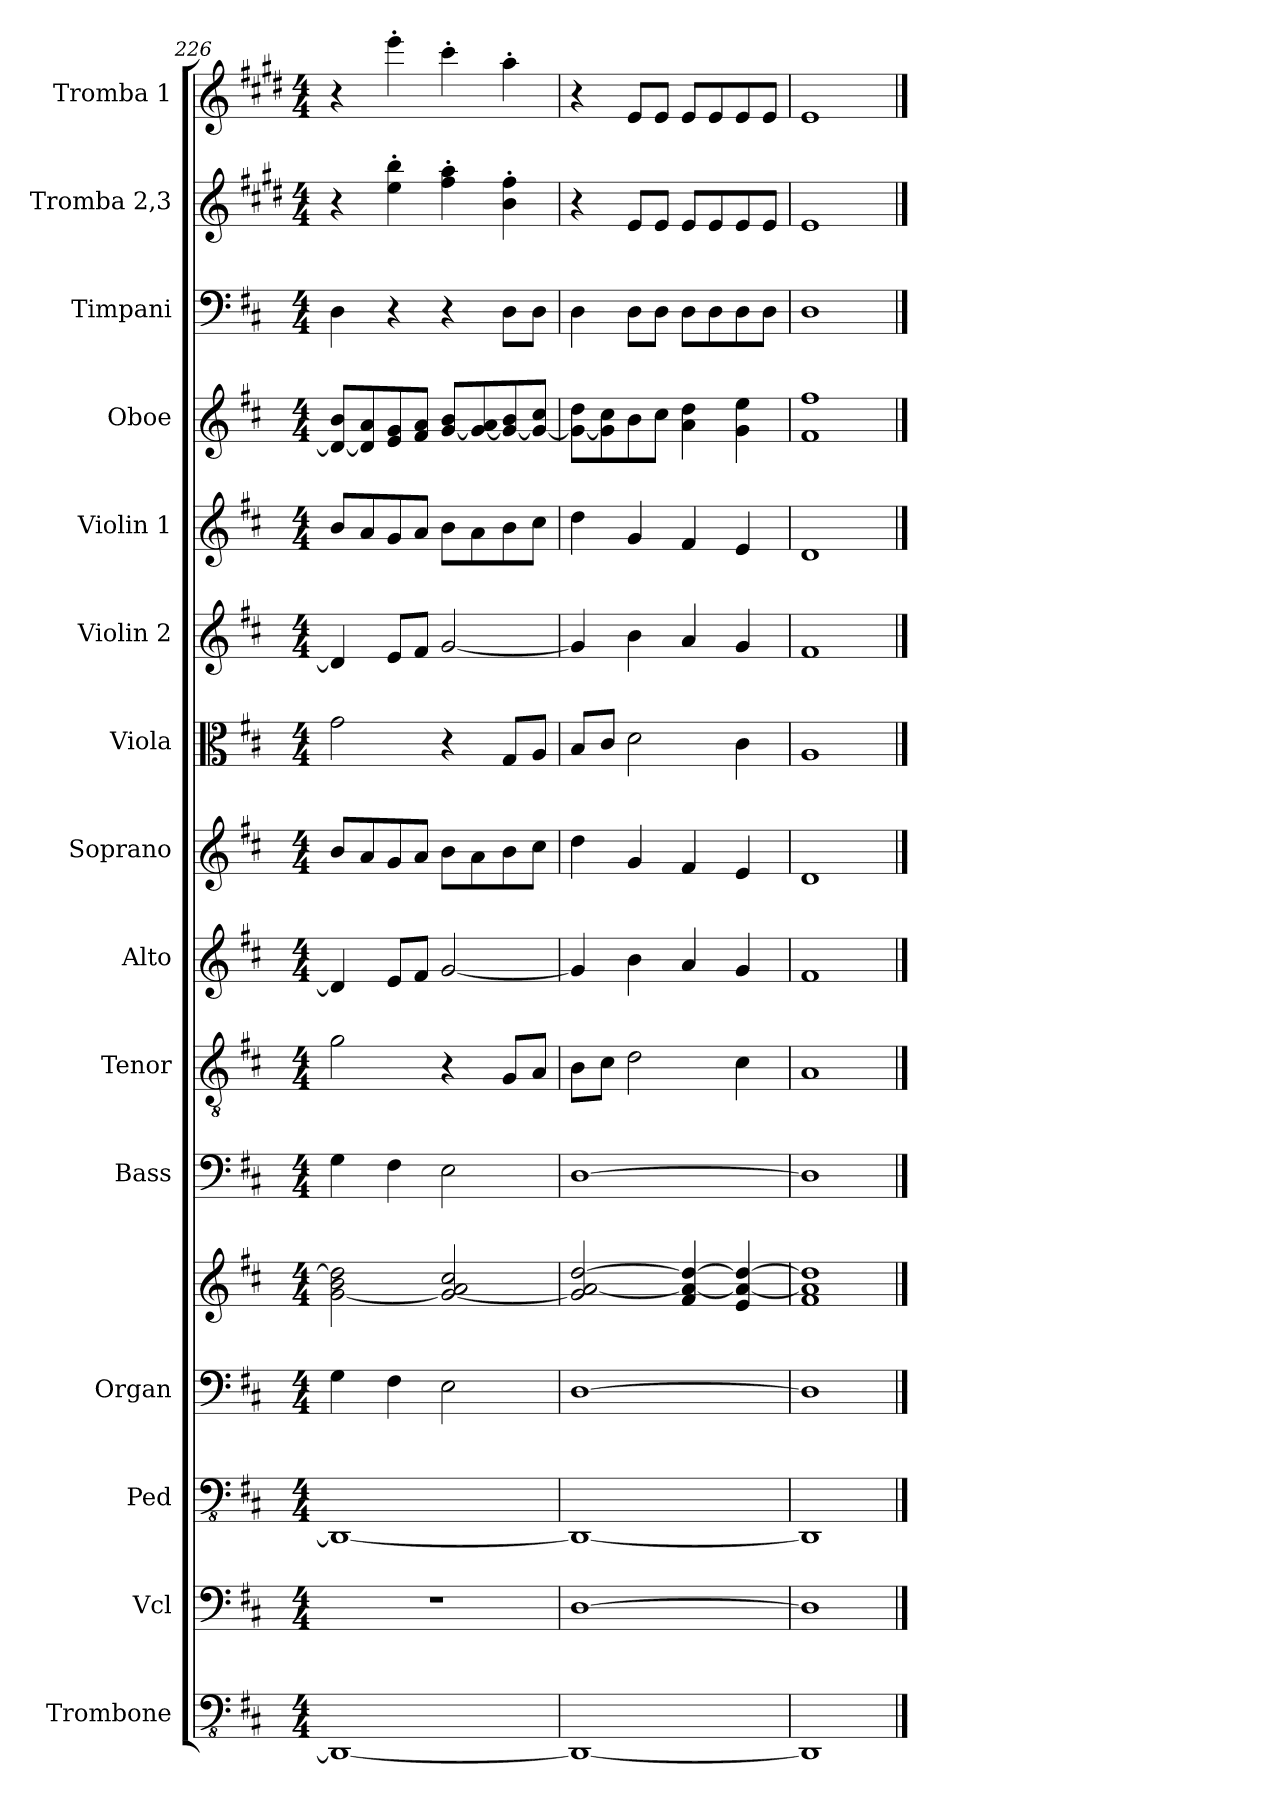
**kern	**kern	**kern	**kern	**kern	**kern	**kern	**kern	**kern	**kern	**kern	**kern	**kern	**kern	**kern	**kern
*part15	*part14	*part13	*part12	*part12	*part11	*part10	*part9	*part8	*part7	*part6	*part5	*part4	*part3	*part2	*part1
*staff16	*staff15	*staff14	*staff13	*staff12	*staff11	*staff10	*staff9	*staff8	*staff7	*staff6	*staff5	*staff4	*staff3	*staff2	*staff1
*I"Trombone	*I"Vcl	*I"Ped	*I"Organ	*	*I"Bass	*I"Tenor	*I"Alto	*I"Soprano	*I"Viola	*I"Violin 2	*I"Violin 1	*I"Oboe	*I"Timpani	*I"Tromba 2,3	*I"Tromba 1
*I'Trb	*	*	*	*	*	*	*	*	*	*	*	*I'Ob	*I'Timp	*	*
!!LO:PB:g=z
*clefFv4	*clefF4	*clefFv4	*clefF4	*clefG2	*clefF4	*clefGv2	*clefG2	*clefG2	*clefC3	*clefG2	*clefG2	*clefG2	*clefF4	*clefG2	*clefG2
*	*	*	*	*	*	*	*	*	*	*	*	*	*	*ITrd1c2	*ITrd1c2
*k[f#c#]	*k[f#c#]	*k[f#c#]	*k[f#c#]	*k[f#c#]	*k[f#c#]	*k[f#c#]	*k[f#c#]	*k[f#c#]	*k[f#c#]	*k[f#c#]	*k[f#c#]	*k[f#c#]	*k[f#c#]	*k[f#c#]	*k[f#c#]
*M4/4	*M4/4	*M4/4	*M4/4	*M4/4	*M4/4	*M4/4	*M4/4	*M4/4	*M4/4	*M4/4	*M4/4	*M4/4	*M4/4	*M4/4	*M4/4
=226	=226	=226	=226	=226	=226	=226	=226	=226	=226	=226	=226	=226	=226	=226	=226
1DDD_	1r	1DDD_	4G\	[2g\ 2b\ 2dd\]	4G\	2g\	4d/]	8b/L	2g\	4d/]	8b/L	8d/_ 8b/L	4D\	4r	4r
.	.	.	.	.	.	.	.	8a/	.	.	8a/	8d/] 8a/	.	.	.
.	.	.	4F#\	.	4F#\	.	8e/L	8g/	.	8e/L	8g/	8e/ 8g/	4r	4dd\' 4aa\'	4ddd'\
.	.	.	.	.	.	.	8f#/J	8a/J	.	8f#/J	8a/J	8f#/ 8a/J	.	.	.
.	.	.	2E\	2g/_ 2a/ 2cc#/	2E\	4r	[2g/	8b\L	4r	[2g/	8b\L	[8g/ 8b/L	4r	4ee\' 4gg\'	4bb'\
.	.	.	.	.	.	.	.	8a\	.	.	8a\	8g/_ 8a/	.	.	.
.	.	.	.	.	.	8G/L	.	8b\	8G/L	.	8b\	8g/_ 8b/	8D\L	4a\' 4ee\'	4gg'\
.	.	.	.	.	.	8A/J	.	8cc#\J	8A/J	.	8cc#\J	8g/_ 8cc#/J	8D\J	.	.
=227	=227	=227	=227	=227	=227	=227	=227	=227	=227	=227	=227	=227	=227	=227	=227
1DDD_	[1D	1DDD_	[1D	2g/] [2a/ [2dd/	[1D	8B\L	4g/]	4dd\	8B/L	4g/]	4dd\	8g\_ 8dd\L	4D\	4r	4r
.	.	.	.	.	.	8c#\J	.	.	8c#/J	.	.	8g\] 8cc#\	.	.	.
.	.	.	.	.	.	2d\	4b\	4g/	2d\	4b\	4g/	8b\	8D\L	8d/L	8d/L
.	.	.	.	.	.	.	.	.	.	.	.	8cc#\J	8D\J	8d/J	8d/J
.	.	.	.	4f#/ 4a/_ 4dd/_	.	.	4a/	4f#/	.	4a/	4f#/	4a\ 4dd\	8D\L	8d/L	8d/L
.	.	.	.	.	.	.	.	.	.	.	.	.	8D\	8d/	8d/
.	.	.	.	4e/ 4a/_ 4dd/_	.	4c#\	4g/	4e/	4c#\	4g/	4e/	4g\ 4ee\	8D\	8d/	8d/
.	.	.	.	.	.	.	.	.	.	.	.	.	8D\J	8d/J	8d/J
=228	=228	=228	=228	=228	=228	=228	=228	=228	=228	=228	=228	=228	=228	=228	=228
1DDD]	1D]	1DDD]	1D]	1f# 1a] 1dd]	1D]	1A	1f#	1d	1A	1f#	1d	1f# 1ff#	1D	1d	1d
==	==	==	==	==	==	==	==	==	==	==	==	==	==	==	==
*-	*-	*-	*-	*-	*-	*-	*-	*-	*-	*-	*-	*-	*-	*-	*-
